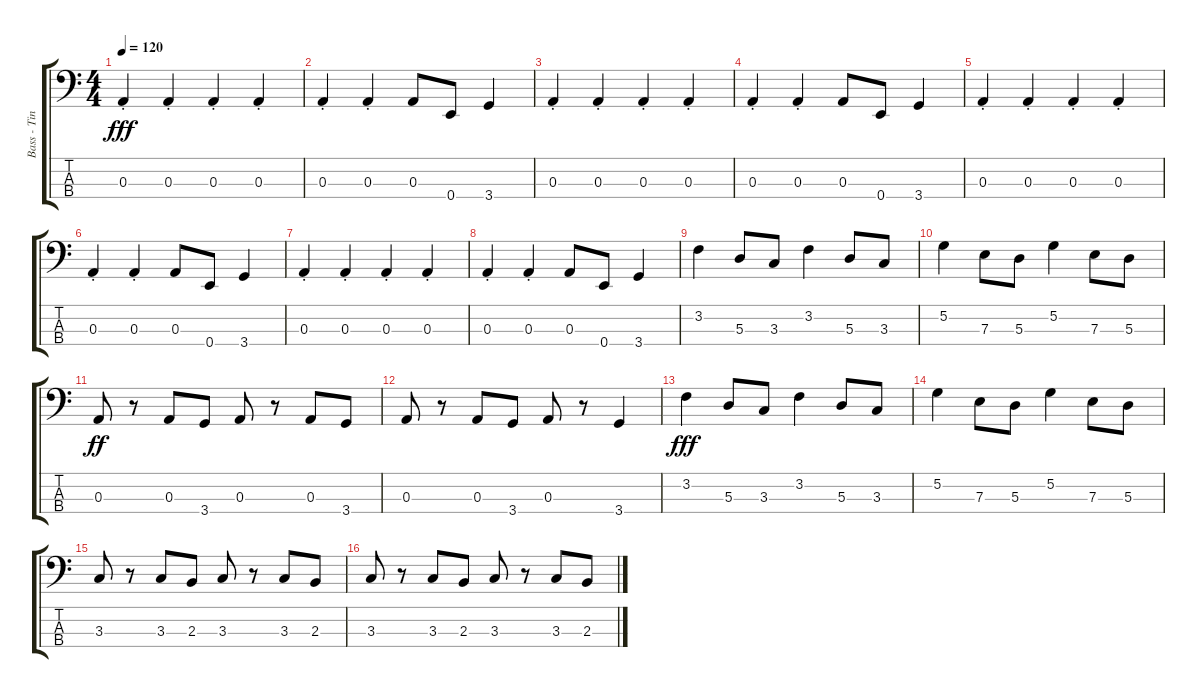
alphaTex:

\track ("Bass - Tina Weymouth" "Bass - Tin") {instrument electricbassfinger}
\staff {score tabs}
\tuning (G2 D2 A1 E1) {hide}
\ts (4 4)
\tempo 120
\clef f4
\ks c
0.3{st}.4{dy fff} 0.3{st}.4 0.3{st}.4 0.3{st}.4 |
0.3{st}.4 0.3{st}.4 0.3.8 0.4.8 3.4.4 |
0.3{st}.4 0.3{st}.4 0.3{st}.4 0.3{st}.4 |
0.3{st}.4 0.3{st}.4 0.3.8 0.4.8 3.4.4 |
0.3{st}.4 0.3{st}.4 0.3{st}.4 0.3{st}.4 |
0.3{st}.4 0.3{st}.4 0.3.8 0.4.8 3.4.4 |
0.3{st}.4 0.3{st}.4 0.3{st}.4 0.3{st}.4 |
0.3{st}.4 0.3{st}.4 0.3.8 0.4.8 3.4.4 |
3.2.4 5.3.8 3.3.8 3.2.4 5.3.8 3.3.8 |
5.2.4 7.3.8 5.3.8 5.2.4 7.3.8 5.3.8 |
0.3.8{dy ff} r.8 0.3.8 3.4.8 0.3.8 r.8 0.3.8 3.4.8 |
0.3.8 r.8 0.3.8 3.4.8 0.3.8 r.8 3.4.4 |
3.2.4{dy fff} 5.3.8 3.3.8 3.2.4 5.3.8 3.3.8 |
5.2.4 7.3.8 5.3.8 5.2.4 7.3.8 5.3.8 |
3.3.8 r.8 3.3.8 2.3.8 3.3.8 r.8 3.3.8 2.3.8 |
3.3.8 r.8 3.3.8 2.3.8 3.3.8 r.8 3.3.8 2.3.8
